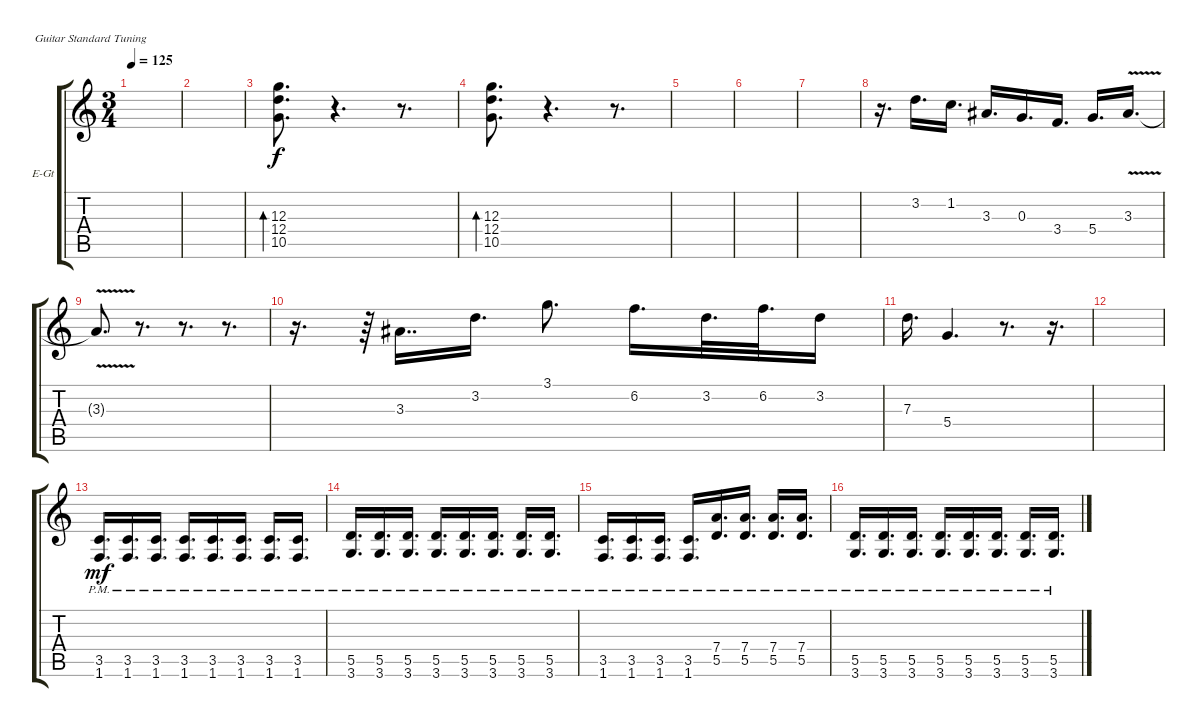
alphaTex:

\defaultSystemsLayout 4
\bracketExtendMode groupsimilarinstruments
\firstSystemTrackNameOrientation horizontal
\otherSystemsTrackNameOrientation horizontal
\track ("Electric Guitar" "E-Gt") {instrument overdrivenguitar}
\staff {score tabs}
\tuning (E4 B3 G3 D3 A2 E2)
\ts (3 4)
\tempo 125
\clef g2
\scale
0.485477
\ks c
|
\scale
0.257261 |
\scale
0.257261 (12.4 12.3 10.5).8{d bd 119} r.4{d} r.8{d} |
\scale
0.313131 (12.4 12.3 10.5).8{d bd 119} r.4{d} r.8{d} |
\scale
0.373737 |
\scale
0.313131 |
\scale
0.322917 |
\scale
0.354167 r.16{d} 3.2.16{d} 1.2.16{d} 3.3.16{d} 0.3.16{d} 3.4.16{d} 5.4.16{d} 3.3{v}.16{d} |
3.3{t}.8{d} r.8{d} r.8{d} r.8{d} |
r.16{d} r.64 3.3.16{dd} 3.2.16{d} 3.1.8{d} 6.2.16{d} 3.2.32{d} 6.2.32{d} 3.2.16 |
7.3.16{d} 5.4.4{d} r.8{d} r.16{d} |
|
\scale
0.322917 (3.5{pm} 1.6{pm}).16{d dy mf} (3.5{pm} 1.6{pm}).16{d} (3.5{pm} 1.6{pm}).16{d} (3.5{pm} 1.6{pm}).16{d} (3.5{pm} 1.6{pm}).16{d} (3.5{pm} 1.6{pm}).16{d} (3.5{pm} 1.6{pm}).16{d} (3.5{pm} 1.6{pm}).16{d} |
\scale
0.333333 (5.5{pm} 3.6{pm}).16{d} (5.5{pm} 3.6{pm}).16{d} (5.5{pm} 3.6{pm}).16{d} (5.5{pm} 3.6{pm}).16{d} (5.5{pm} 3.6{pm}).16{d} (5.5{pm} 3.6{pm}).16{d} (5.5{pm} 3.6{pm}).16{d} (5.5{pm} 3.6{pm}).16{d} |
\scale
0.333333 (3.5{pm} 1.6{pm}).16{d} (3.5{pm} 1.6{pm}).16{d} (3.5{pm} 1.6{pm}).16{d} (3.5{pm} 1.6{pm}).16{d} (5.5{pm} 7.4{pm}).16{d} (5.5{pm} 7.4{pm}).16{d} (5.5{pm} 7.4{pm}).16{d} (5.5{pm} 7.4{pm}).16{d} |
\scale
0.333333 (5.5{pm} 3.6{pm}).16{d} (5.5{pm} 3.6{pm}).16{d} (5.5{pm} 3.6{pm}).16{d} (5.5{pm} 3.6{pm}).16{d} (5.5{pm} 3.6{pm}).16{d} (5.5{pm} 3.6{pm}).16{d} (5.5{pm} 3.6{pm}).16{d} (5.5{pm} 3.6{pm}).16{d}
